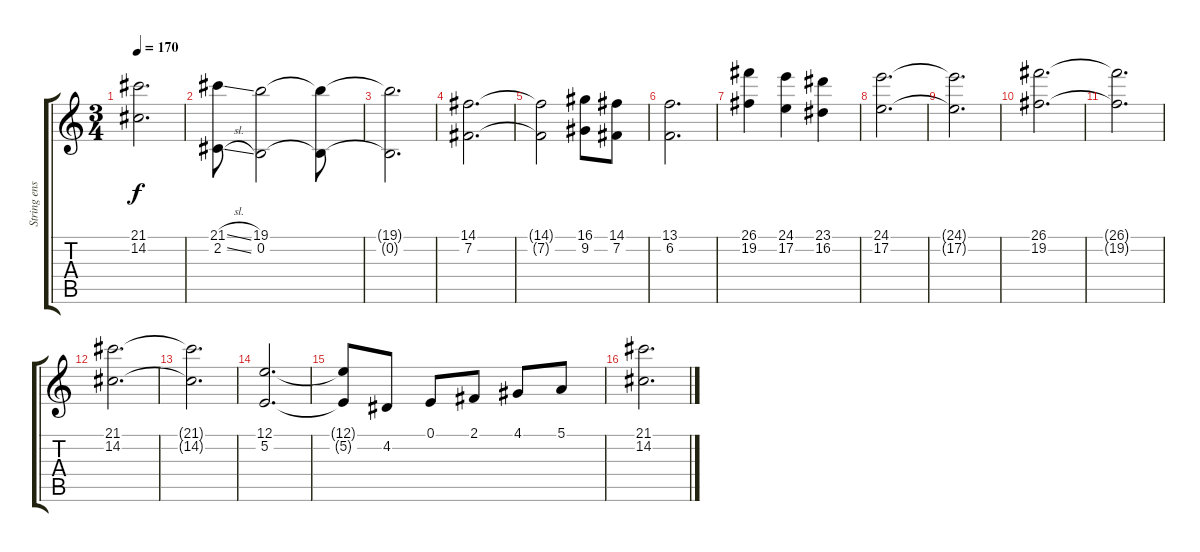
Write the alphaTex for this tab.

\track ("String ensemble" "String ens") {instrument stringensemble1}
\staff {score tabs}
\tuning (E4 B3 G3 D3 A2 E2) {hide}
\ts (3 4)
\tempo 170
\clef g2
\ks c
(21.1{t} 14.2{t}).2{d dy f} |
(21.1{sl} 2.2{sl}).8 (19.1 0.2).2 (19.1{t} 0.2{t}).8 |
(19.1{t} 0.2{t}).2{d} |
(14.1 7.2).2{d} |
(14.1{t} 7.2{t}).2 (16.1 9.2).8 (14.1 7.2).8 |
(13.1 6.2).2{d} |
(26.1 19.2).4 (24.1 17.2).4 (23.1 16.2).4 |
(24.1 17.2).2{d} |
(24.1{t} 17.2{t}).2{d} |
(26.1 19.2).2{d} |
(26.1{t} 19.2{t}).2{d} |
(21.1 14.2).2{d} |
(21.1{t} 14.2{t}).2{d} |
(12.1 5.2).2{d} |
(12.1{t} 5.2{t}).8 4.2.8 0.1.8 2.1.8 4.1.8 5.1.8 |
(21.1 14.2).2{d}
